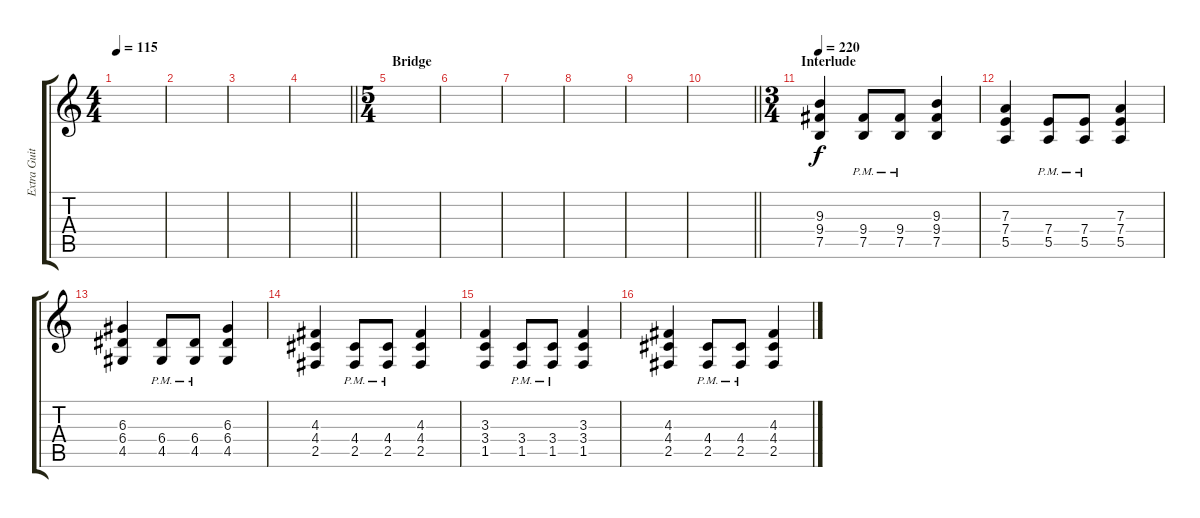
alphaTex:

\track ("Extra Guitar" "Extra Guit") {instrument distortionguitar}
\staff {score tabs}
\tuning (B3 Gb3 D3 A2 E2 B1) {hide}
\ts (4 4)
\tempo 115
\clef g2
\ks c
|
|
|
\barLineRight lightlight
|
\ts (5 4)
\section ("" "Bridge")
|
|
|
|
|
\barLineRight lightlight
|
\ts (3 4)
\section ("" "Interlude")
\tempo 220
(9.3 9.4 7.5).4 (9.4{pm} 7.5{pm}).8 (9.4{pm} 7.5{pm}).8 (9.3 9.4 7.5).4 |
(7.3 7.4 5.5).4 (7.4{pm} 5.5{pm}).8 (7.4{pm} 5.5{pm}).8 (7.3 7.4 5.5).4 |
(6.3 6.4 4.5).4 (6.4{pm} 4.5{pm}).8 (6.4{pm} 4.5{pm}).8 (6.3 6.4 4.5).4 |
(4.3 4.4 2.5).4 (4.4{pm} 2.5{pm}).8 (4.4{pm} 2.5{pm}).8 (4.3 4.4 2.5).4 |
(3.3 3.4 1.5).4 (3.4{pm} 1.5{pm}).8 (3.4{pm} 1.5{pm}).8 (3.3 3.4 1.5).4 |
(4.3 4.4 2.5).4 (4.4{pm} 2.5{pm}).8 (4.4{pm} 2.5{pm}).8 (4.3 4.4 2.5).4
